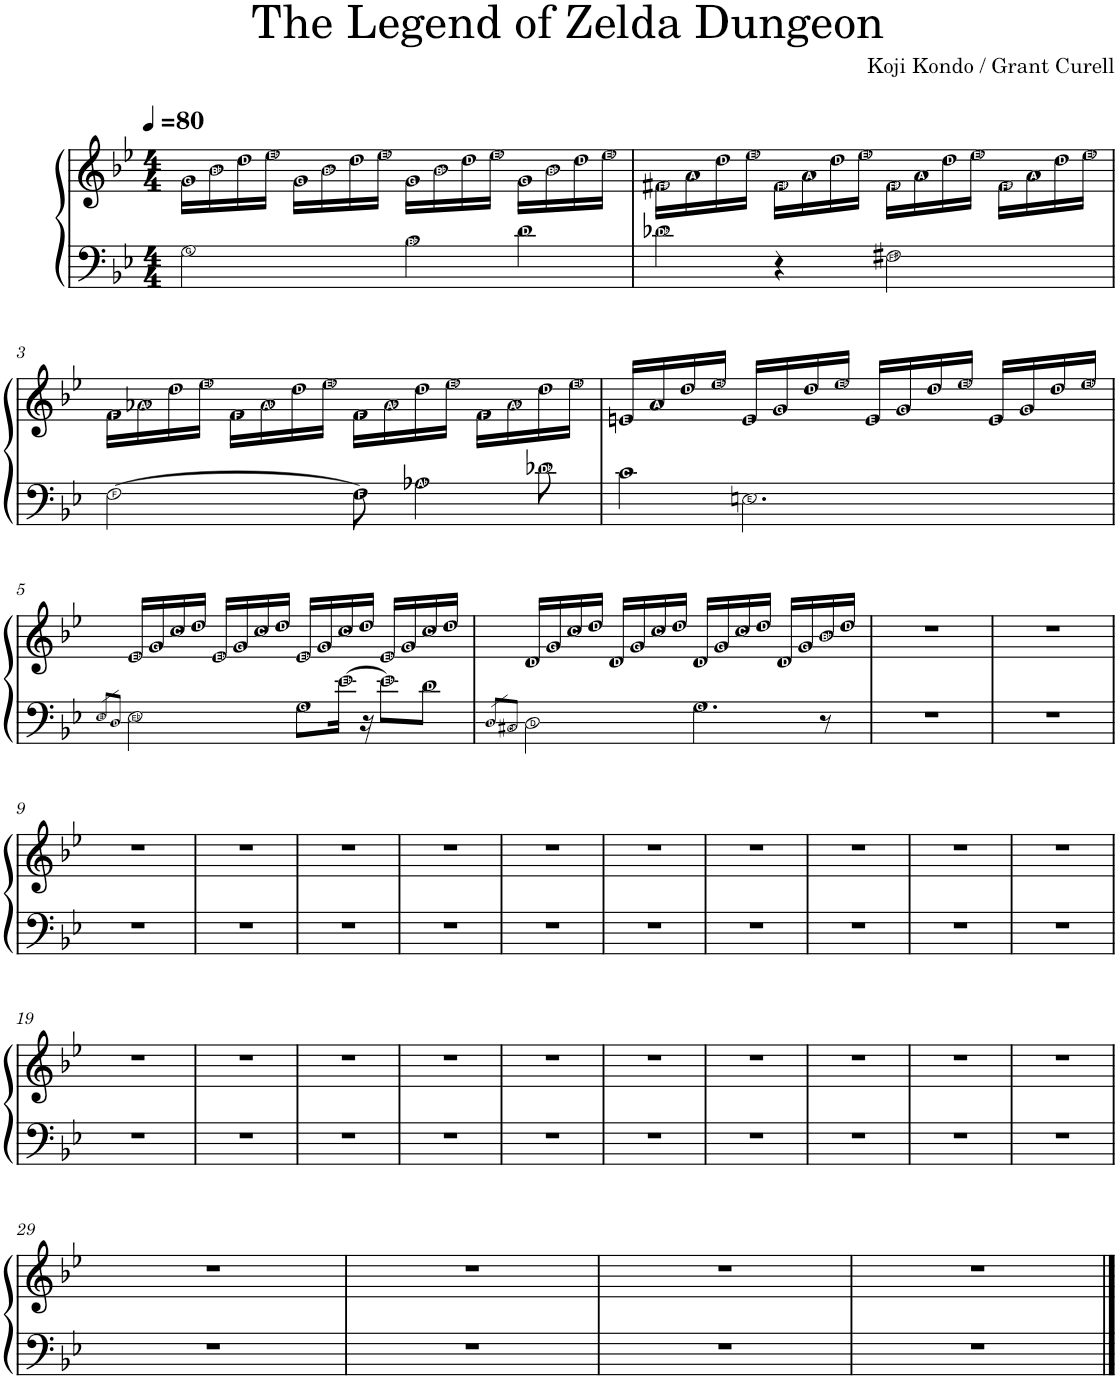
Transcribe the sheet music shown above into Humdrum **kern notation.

**kern	**kern
*part1	*part1
*staff2	*staff1
*I"Piano	*
*I'Pno.	*
*clefF4	*clefG2
*k[b-e-]	*k[b-e-]
*M4/4	*M4/4
*MM80	*MM80
=1	=1
2G\	16g\LL
.	16b-\
.	16dd\
.	16ee-\JJ
.	16g\LL
.	16b-\
.	16dd\
.	16ee-\JJ
4B-\	16g\LL
.	16b-\
.	16dd\
.	16ee-\JJ
4d\	16g\LL
.	16b-\
.	16dd\
.	16ee-\JJ
=2	=2
4d-X\	16f#X\LL
.	16a\
.	16dd\
.	16ee-\JJ
4r	16f#\LL
.	16a\
.	16dd\
.	16ee-\JJ
2F#X\	16f#\LL
.	16a\
.	16dd\
.	16ee-\JJ
.	16f#\LL
.	16a\
.	16dd\
.	16ee-\JJ
!!LO:LB:g=z
=3	=3
[2F\	16f\LL
.	16a-X\
.	16dd\
.	16ee-\JJ
.	16f\LL
.	16a-\
.	16dd\
.	16ee-\JJ
8F\]	16f\LL
.	16a-\
4A-X\	16dd\
.	16ee-\JJ
.	16f\LL
.	16a-\
8d-X\	16dd\
.	16ee-\JJ
=4	=4
4c\	16en/LL
.	16a/
.	16dd/
.	16ee-/JJ
2.En\	16e/LL
.	16g/
.	16dd/
.	16ee-/JJ
.	16e/LL
.	16g/
.	16dd/
.	16ee-/JJ
.	16e/LL
.	16g/
.	16dd/
.	16ee-/JJ
!!LO:LB:g=z
=5	=5
8qE-/L	.
8qD/J	.
2E-\	16e-/LL
.	16g/
.	16cc/
.	16dd/JJ
.	16e-/LL
.	16g/
.	16cc/
.	16dd/JJ
8G\L	16e-/LL
.	16g/
[16e-\Jk	16cc/
16r	16dd/JJ
8e-\L]	16e-/LL
.	16g/
8d\J	16cc/
.	16dd/JJ
=6	=6
8qD/L	.
8qC#X/J	.
2D\	16d/LL
.	16g/
.	16cc/
.	16dd/JJ
.	16d/LL
.	16g/
.	16cc/
.	16dd/JJ
4.G\	16d/LL
.	16g/
.	16cc/
.	16dd/JJ
.	16d/LL
.	16g/
8r	16b-/
.	16dd/JJ
=7	=7
1r	1r
=8	=8
1r	1r
!!LO:LB:g=z
=9	=9
1r	1r
=10	=10
1r	1r
=11	=11
1r	1r
=12	=12
1r	1r
=13	=13
1r	1r
=14	=14
1r	1r
=15	=15
1r	1r
=16	=16
1r	1r
=17	=17
1r	1r
=18	=18
1r	1r
!!LO:LB:g=z
=19	=19
1r	1r
=20	=20
1r	1r
=21	=21
1r	1r
=22	=22
1r	1r
=23	=23
1r	1r
=24	=24
1r	1r
=25	=25
1r	1r
=26	=26
1r	1r
=27	=27
1r	1r
=28	=28
1r	1r
!!LO:LB:g=z
=29	=29
1r	1r
=30	=30
1r	1r
=31	=31
1r	1r
=32	=32
1r	1r
==	==
*-	*-
